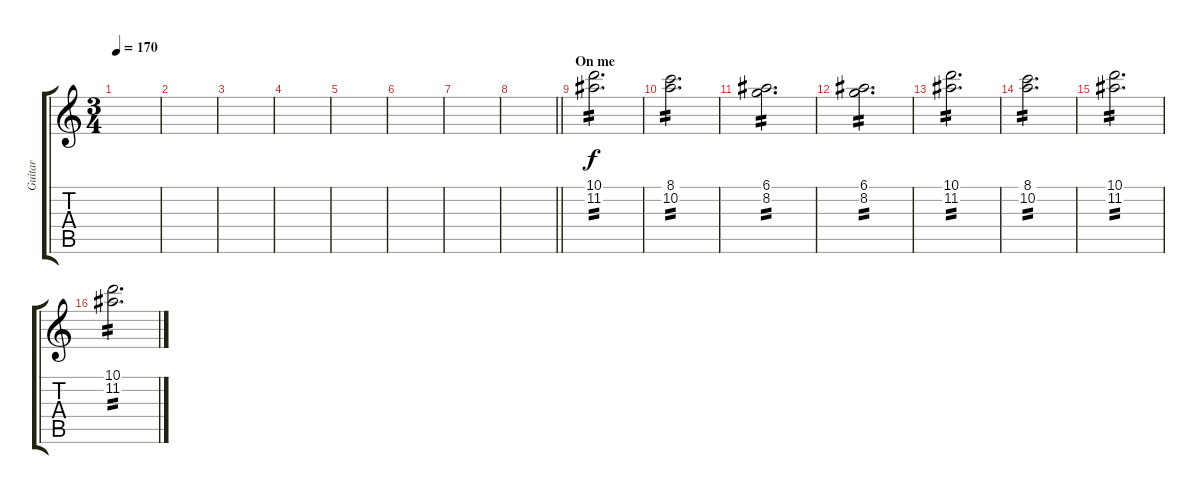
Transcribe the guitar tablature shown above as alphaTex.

\track ("Guitar" "Guitar") {instrument acousticguitarnylon}
\staff {score tabs}
\tuning (E4 B3 G3 D3 A2 E2) {hide}
\ts (3 4)
\tempo 170
\clef g2
\ks c
|
|
|
|
|
|
|
\barLineRight lightlight
|
\section ("" "On me")
(10.1 11.2).2{d tp 2} |
(8.1 10.2).2{d tp 2} |
(6.1 8.2).2{d tp 2} |
(6.1 8.2).2{d tp 2} |
(10.1 11.2).2{d tp 2} |
(8.1 10.2).2{d tp 2} |
(10.1 11.2).2{d tp 2} |
(10.1 11.2).2{d tp 2}
